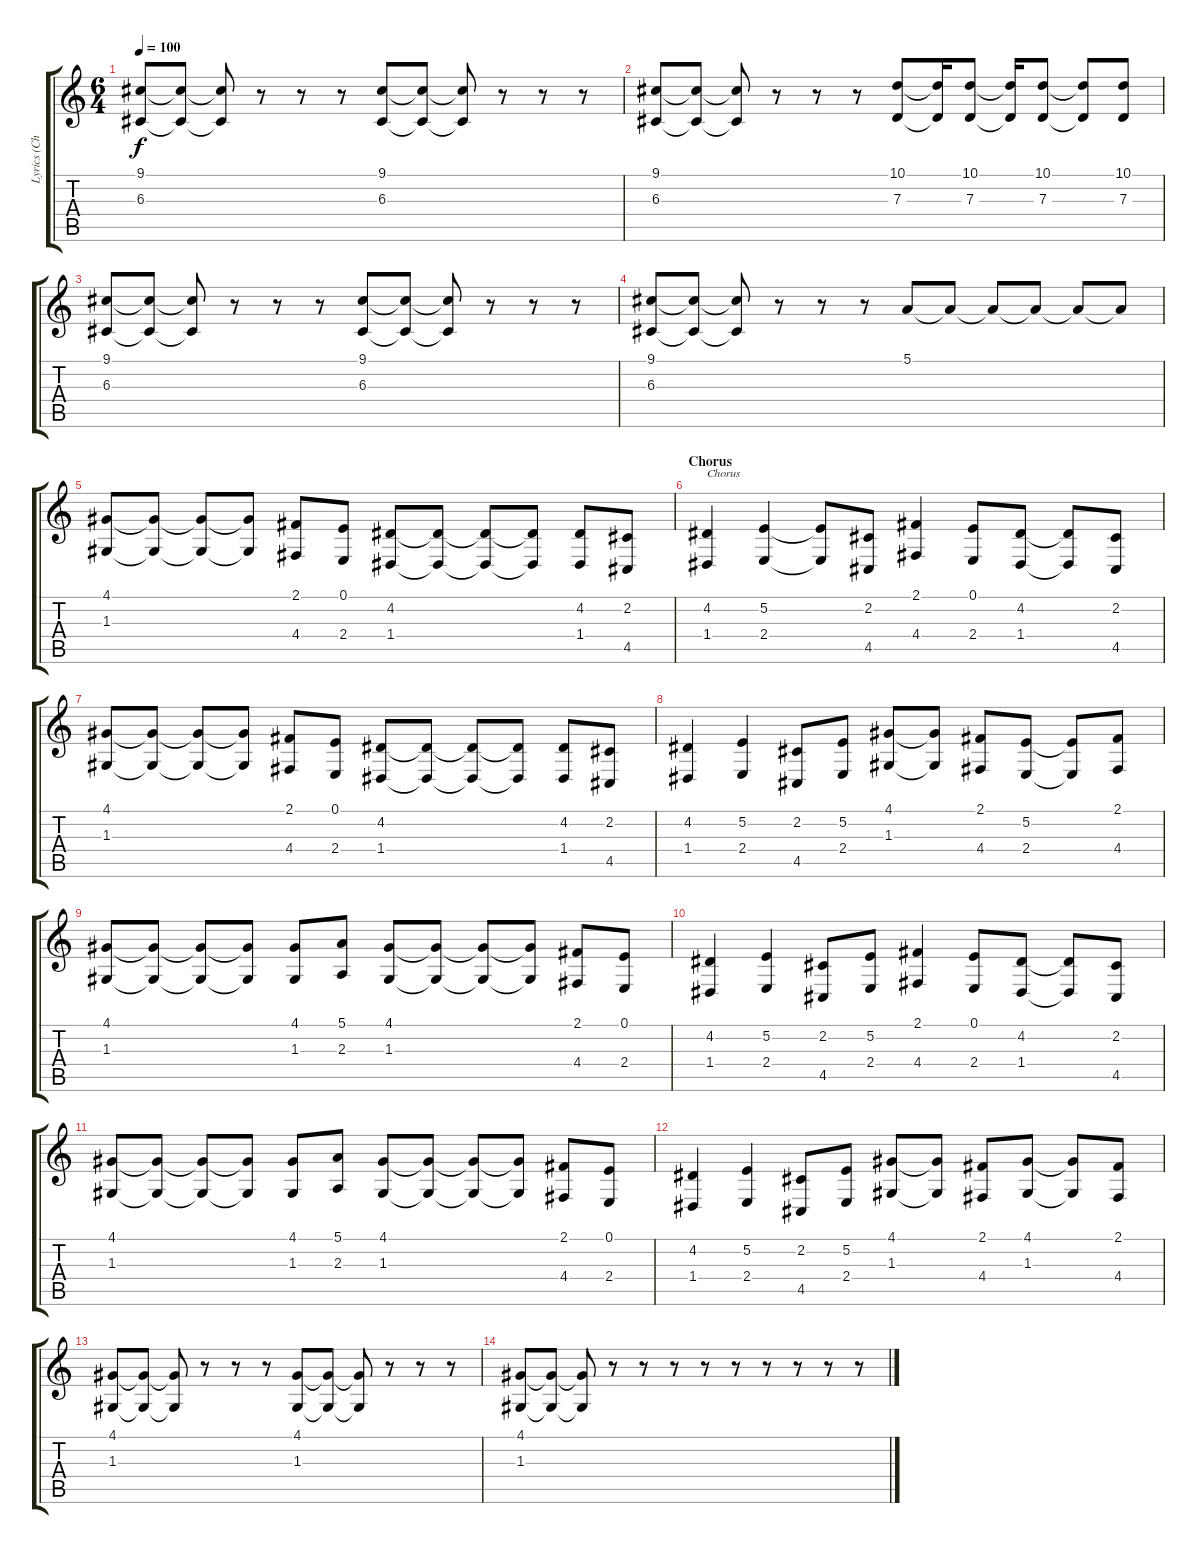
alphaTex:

\track ("Lyrics (Chester)" "Lyrics (Ch") {instrument oboe}
\staff {score tabs}
\tuning (E4 B3 G3 D3 A2 E2) {hide}
\ts (6 4)
\tempo 100
\clef g2
\ks c
(9.1 6.3).8{dy f} (9.1{t} 6.3{t}).8 (9.1{t} 6.3{t}).8 r.8 r.8 r.8 (9.1 6.3).8 (9.1{t} 6.3{t}).8 (9.1{t} 6.3{t}).8 r.8 r.8 r.8 |
(9.1 6.3).8 (9.1{t} 6.3{t}).8 (9.1{t} 6.3{t}).8 r.8 r.8 r.8 (10.1 7.3).8 (10.1{t} 7.3{t}).16 (10.1 7.3).8 (10.1{t} 7.3{t}).16 (10.1 7.3).8 (10.1{t} 7.3{t}).8 (10.1 7.3).8 |
(9.1 6.3).8 (9.1{t} 6.3{t}).8 (9.1{t} 6.3{t}).8 r.8 r.8 r.8 (9.1 6.3).8 (9.1{t} 6.3{t}).8 (9.1{t} 6.3{t}).8 r.8 r.8 r.8 |
(9.1 6.3).8 (9.1{t} 6.3{t}).8 (9.1{t} 6.3{t}).8 r.8 r.8 r.8 5.1.8 5.1{t}.8 5.1{t}.8 5.1{t}.8 5.1{t}.8 5.1{t}.8 |
(4.1 1.3).8 (4.1{t} 1.3{t}).8 (4.1{t} 1.3{t}).8 (4.1{t} 1.3{t}).8 (2.1 4.4).8 (0.1 2.4).8 (4.2 1.4).8 (4.2{t} 1.4{t}).8 (4.2{t} 1.4{t}).8 (4.2{t} 1.4{t}).8 (4.2 1.4).8 (2.2 4.5).8 |
\section ("" "Chorus")
(4.2 1.4).4{txt "Chorus"} (5.2 2.4).4 (5.2{t} 2.4{t}).8 (2.2 4.5).8 (2.1 4.4).4 (0.1 2.4).8 (4.2 1.4).8 (4.2{t} 1.4{t}).8 (2.2 4.5).8 |
(4.1 1.3).8 (4.1{t} 1.3{t}).8 (4.1{t} 1.3{t}).8 (4.1{t} 1.3{t}).8 (2.1 4.4).8 (0.1 2.4).8 (4.2 1.4).8 (4.2{t} 1.4{t}).8 (4.2{t} 1.4{t}).8 (4.2{t} 1.4{t}).8 (4.2 1.4).8 (2.2 4.5).8 |
(4.2 1.4).4 (5.2 2.4).4 (2.2 4.5).8 (5.2 2.4).8 (4.1 1.3).8 (4.1{t} 1.3{t}).8 (2.1 4.4).8 (5.2 2.4).8 (5.2{t} 2.4{t}).8 (2.1 4.4).8 |
(4.1 1.3).8 (4.1{t} 1.3{t}).8 (4.1{t} 1.3{t}).8 (4.1{t} 1.3{t}).8 (4.1 1.3).8 (5.1 2.3).8 (4.1 1.3).8 (4.1{t} 1.3{t}).8 (4.1{t} 1.3{t}).8 (4.1{t} 1.3{t}).8 (2.1 4.4).8 (0.1 2.4).8 |
(4.2 1.4).4 (5.2 2.4).4 (2.2 4.5).8 (5.2 2.4).8 (2.1 4.4).4 (0.1 2.4).8 (4.2 1.4).8 (4.2{t} 1.4{t}).8 (2.2 4.5).8 |
(4.1 1.3).8 (4.1{t} 1.3{t}).8 (4.1{t} 1.3{t}).8 (4.1{t} 1.3{t}).8 (4.1 1.3).8 (5.1 2.3).8 (4.1 1.3).8 (4.1{t} 1.3{t}).8 (4.1{t} 1.3{t}).8 (4.1{t} 1.3{t}).8 (2.1 4.4).8 (0.1 2.4).8 |
(4.2 1.4).4 (5.2 2.4).4 (2.2 4.5).8 (5.2 2.4).8 (4.1 1.3).8 (4.1{t} 1.3{t}).8 (2.1 4.4).8 (4.1 1.3).8 (4.1{t} 1.3{t}).8 (2.1 4.4).8 |
(4.1 1.3).8 (4.1{t} 1.3{t}).8 (4.1{t} 1.3{t}).8 r.8 r.8 r.8 (4.1 1.3).8 (4.1{t} 1.3{t}).8 (4.1{t} 1.3{t}).8 r.8 r.8 r.8 |
(4.1 1.3).8 (4.1{t} 1.3{t}).8 (4.1{t} 1.3{t}).8 r.8 r.8 r.8 r.8 r.8 r.8 r.8 r.8 r.8
